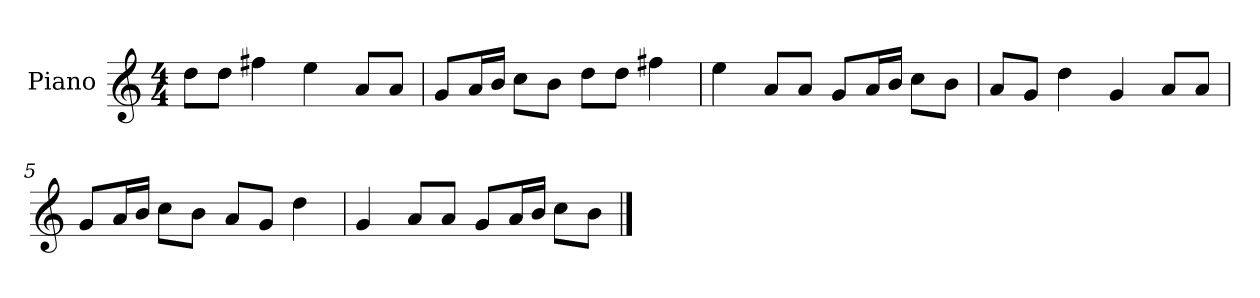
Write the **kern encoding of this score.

**kern
*part1
*staff1
*I"Piano
*I'P-no
*clefG2
*k[]
*M4/4
*MM90
=1
8dd\L
8dd\J
4ff#X\
4ee\
8a/L
8a/J
=2
8g/L
16a/L
16b/JJ
8cc\L
8b\J
8dd\L
8dd\J
4ff#X\
=3
4ee\
8a/L
8a/J
8g/L
16a/L
16b/JJ
8cc\L
8b\J
=4
8a/L
8g/J
4dd\
4g/
8a/L
8a/J
=5
8g/L
16a/L
16b/JJ
8cc\L
8b\J
8a/L
8g/J
4dd\
!!LO:LB:g=z
=6
4g/
8a/L
8a/J
8g/L
16a/L
16b/JJ
8cc\L
8b\J
==
*-
